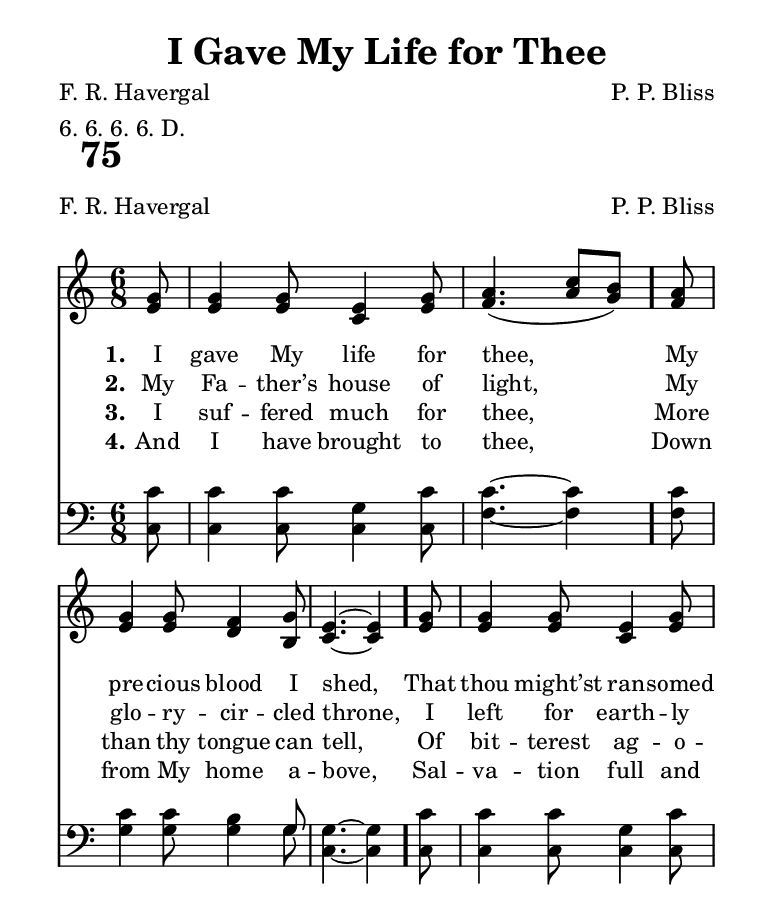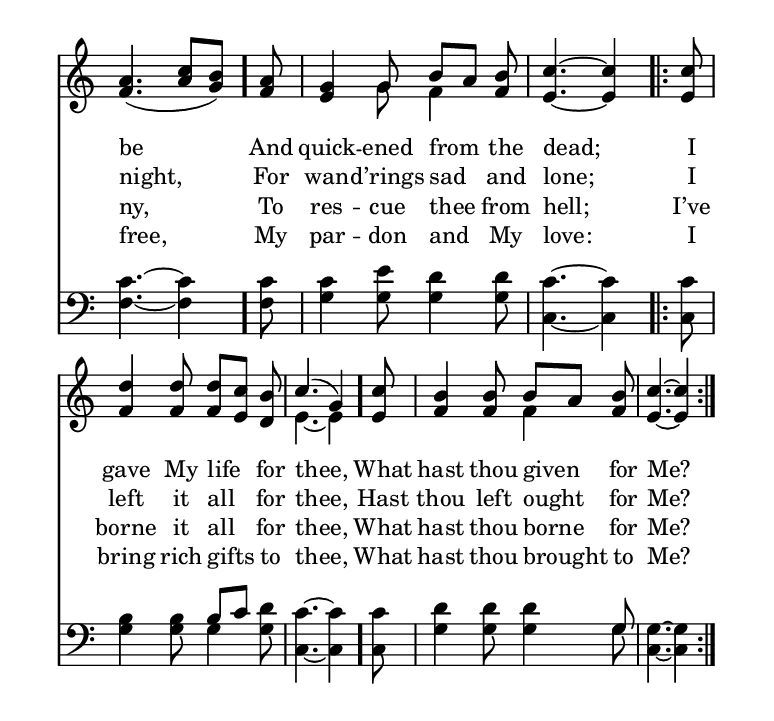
\include "common/global.ily"
\paper {
  \include "common/paper.ily"
  ragged-bottom = ##t
  ragged-last-bottom = ##t
  systems-per-page = ##f
  % decrease system-to-system padding to fit onto page with previous score
  % decrease system-to-system padding to fit onto page with previous score
system-system-spacing.padding = 0
system-system-spacing.basic-distance = 0
ragged-bottom = ##t
ragged-last-bottom = ##t
systems-per-page = ##f
scoreTitleMarkup = \markup {
  \override #'(baseline-skip . 3.5)
  \column {
	\override #'(baseline-skip . 3.5)
	\column {
	  \fill-line {
		\huge \larger \larger \bold {
		  \concat { "  " \fromproperty #'header:hymnnumber }
		  \mytitle
		  \null
		}
	  }
	  \fill-line {
		% less lowering (to save vertical space)
		\lower #1 \fromproperty #'header:poet
		\smaller \bold \mysubtitle
		\lower #1 \fromproperty #'header:composer
	  }
	}
  }
}

  scoreTitleMarkup = \markup {
    \override #'(baseline-skip . 3.5)
    \column {
      \override #'(baseline-skip . 3.5)
      \column {
        \fill-line {
          \huge \larger \larger \bold {
            \concat { "  " \fromproperty #'header:hymnnumber }
            \mytitle
            \null
          }
        }
        \fill-line {
          % less lowering (to save vertical space)
          \lower #1 \fromproperty #'header:poet
          \smaller \bold \mysubtitle
          \lower #1 \fromproperty #'header:composer
        }
      }
    }
  }
}


\header{
  %gospel
  hymnnumber = "75"
  title = "I Gave My Life for Thee"
  tunename = "Gift"
  meter = "6. 6. 6. 6. D." % original has 6. 6. 6. 6. 6. 6.
  poet = "F. R. Havergal"
  composer = "P. P. Bliss"
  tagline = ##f
}

% for fermata in MIDI
ta = { \tempo 4=80 }
tb = { \tempo 4=40 }

patternAA = { c8 | c4 c8 c4 c8 | c4.( c8[ c8]) }
patternAB = { c8 | c4 c8 c4 c8 | c4. c4        }

patternBA = \patternAB
patternBB = { c8 | c4 c8 c8[ c8] c8 | c4. c4   }

patternAC = \patternBB

global = {
  \include "common/overrides.ily"
  \override Staff.TimeSignature.style = #'numbered
  \time 6/8
  \override Score.MetronomeMark.transparent = ##t % hide all fermata changes too
  \ta
  \key c \major
  \partial 8
  \autoBeamOff
}

notesSoprano = {
\global
\relative c'' {

  \changePitch \patternAA { g | g g e g | a c b }
  \changePitch \patternBA { a | g g f g | e ~ e }
  \changePitch \patternAA { g | g g e g | a c b }
  \changePitch \patternBB { a | g g b a b | c ~ c }

  \bar ".|:-||"
  \repeat volta 2 {

  \changePitch \patternAC { c | d d d c b | c( g) }
  \changePitch \patternBB { c | b b b a b | c ~ c }

  }

}
}

notesAlto = {
\global
\relative e' {

  \changePitch \patternAA { e | e e c e | f a g }
  \changePitch \patternBA { f | e e d b | c ~ c }
  \changePitch \patternAA { e | e e c e | f a g }
  \changePitch \patternBA { f | e g f f | e ~ e }

  \repeat volta 2 {

  \changePitch \patternAC { e | f f f e d | e ~ e }
  \changePitch \patternBA { e | f f f f | e ~ e }

  }

}
}

notesTenor = {
\global
\relative a {

  \changePitch \patternAB { c | c c g c | c ~ c }
  \changePitch \patternBA { c | c c b g | g ~ g }
  \changePitch \patternAB { c | c c g c | c ~ c }
  \changePitch \patternBA { c | c e d d | c ~ c }

  \repeat volta 2 {

  \changePitch \patternAC { c | b b b c d | c ~ c }
  \changePitch \patternBA { c | d d d g, | g ~ g }

  }

}
}

notesBass = {
\global
\relative f {

  \changePitch \patternAB { c | c c c c | f ~ f }
  \changePitch \patternBA { f | g g g g | c, ~ c }
  \changePitch \patternAB { c | c c c c | f ~ f }
  \changePitch \patternBA { f | g g g g | c, ~ c }

  \repeat volta 2 {

  \changePitch \patternAB { c | g' g g g | c, ~ c }
  \changePitch \patternBA { c | g' g g g | c, ~ c }

  }

}
}

wordsA = \lyricmode {
\set stanza = "1."

I gave My life for thee, \bar "."
My pre -- cious blood I shed, \bar "."
That thou might’st ran -- somed be \bar "."
And quick -- ened from the dead; %\bar "."
I gave My life for thee, \bar "."
What hast thou given for Me? %\bar "."

}

wordsB = \lyricmode {
\set stanza = "2."

My Fa -- ther’s house of light,
My glo -- ry -- cir -- cled throne,
I left for earth -- ly night,
For wan -- d’rings sad and lone;
I left it all for thee,
Hast thou left ought for Me?

}

wordsC = \lyricmode {
\set stanza = "3."

I suf -- fered much for thee,
More than thy tongue can tell,
Of bit -- terest ag -- o -- ny,
To res -- cue thee from hell;
I’ve borne it all for thee,
What hast thou borne for Me?

}

wordsD = \lyricmode {
\set stanza = "4."

And I have brought to thee,
Down from My home a -- bove,
Sal -- va -- tion full and free,
My par -- don and My love:
I bring rich gifts to thee,
What hast thou brought to Me?

}

\score {
  \context ChoirStaff <<
    \context Staff = upper <<
      \set Staff.autoBeaming = ##f
      \set ChoirStaff.systemStartDelimiter = #'SystemStartBar
      \set ChoirStaff.printPartCombineTexts = ##f
      \partcombine #'(2 . 11) \notesSoprano \notesAlto
      \context NullVoice = sopranos { \voiceOne << \notesSoprano >> }
      \context Lyrics = one   \lyricsto sopranos \wordsA
      \context Lyrics = two   \lyricsto sopranos \wordsB
      \context Lyrics = three \lyricsto sopranos \wordsC
      \context Lyrics = four  \lyricsto sopranos \wordsD
    >>
    \context Staff = men <<
      \set Staff.autoBeaming = ##f
      \clef bass
      \set ChoirStaff.printPartCombineTexts = ##f
      \partcombine #'(2 . 11) \notesTenor \notesBass
    >>
  >>
  \layout {
    \include "common/layout.ily"
  }
}

\score {
  \context ChoirStaff <<
    \context Staff = upper <<
      \set Staff.autoBeaming = ##f
      \set ChoirStaff.systemStartDelimiter = #'SystemStartBar
      \context Voice  = sopranos \unfoldRepeats { \voiceOne << \notesSoprano >> }
      \context Voice  = altos \unfoldRepeats { \voiceTwo << \notesAlto >> }
      \context Lyrics = one   \lyricsto sopranos \wordsA
      \context Lyrics = two   \lyricsto sopranos \wordsB
      \context Lyrics = three \lyricsto sopranos \wordsC
      \context Lyrics = four  \lyricsto sopranos \wordsD
    >>
    \context Staff = men <<
      \set Staff.autoBeaming = ##f
      \clef bass
      \context Voice  = tenors \unfoldRepeats { \voiceOne << \notesTenor >> }
      \context Voice  = basses \unfoldRepeats { \voiceTwo << \notesBass >> }
    >>
  >>
  \midi{
    \include "common/midi.ily"
  }
}




\version "2.19.49"  % necessary for upgrading to future LilyPond versions.

% vi:set et ts=2 sw=2 ai nocindent syntax=lilypond:
